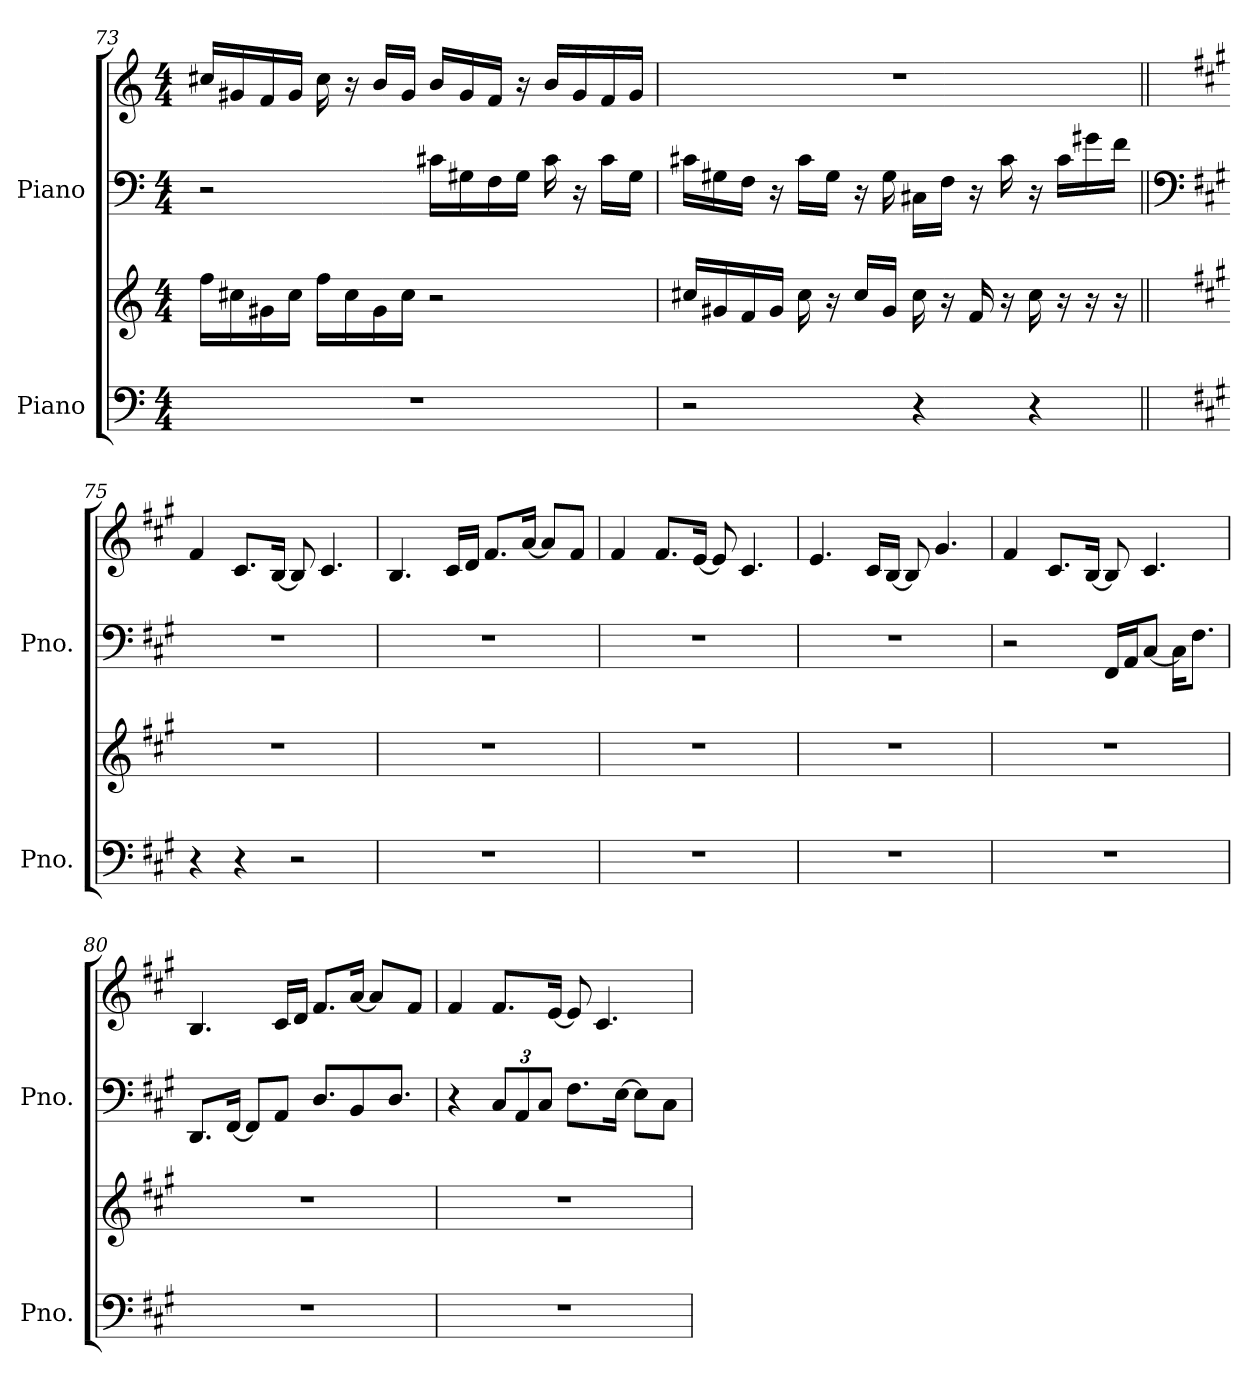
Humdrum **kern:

**kern	**kern	**kern	**kern
*part2	*part2	*part1	*part1
*staff4	*staff3	*staff2	*staff1
*I"Piano	*	*I"Piano	*
*I'Pno.	*	*I'Pno.	*
!!LO:PB:g=z
*clefF4	*clefG2	*clefF4	*clefG2
*k[]	*k[]	*k[]	*k[]
*M4/4	*M4/4	*M4/4	*M4/4
=73	=73	=73	=73
1r	16ff\LL	2r	16cc#X/LL
.	16cc#X\	.	16g#X/
.	16g#X\	.	16f/
.	16cc#\JJ	.	16g#/JJ
.	16ff\LL	.	16cc#\
.	16cc#\	.	16r
.	16g#\	.	16b/LL
.	16cc#\JJ	.	16g#/JJ
.	2r	16c#X\LL	16b/LL
.	.	16G#X\	16g#/
.	.	16F\	16f/JJ
.	.	16G#\JJ	16r
.	.	16c#\	16b/LL
.	.	16r	16g#/
.	.	16c#\LL	16f/
.	.	16G#\JJ	16g#/JJ
=74	=74	=74	=74
2r	16cc#X/LL	16c#X\LL	1r
.	16g#X/	16G#X\	.
.	16f/	16F\JJ	.
.	16g#/JJ	16r	.
.	16cc#\	16c#\LL	.
.	16r	16G#\JJ	.
.	16cc#/LL	16r	.
.	16g#/JJ	16G#\	.
4r	16cc#\	16C#X\LL	.
.	16r	16F\JJ	.
.	16f/	16r	.
.	16r	16c#\	.
4r	16cc#\	16r	.
.	16r	16c#\LL	.
.	16r	16g#X\	.
.	16r	16f\JJ	.
!!LO:LB:g=z
=75||	=75||	=75||	=75||
*	*	*clefF4	*
*k[f#c#g#]	*k[f#c#g#]	*k[f#c#g#]	*k[f#c#g#]
4r	1r	1r	4f#/
4r	.	.	8.c#/L
.	.	.	[16B/Jk
2r	.	.	8B/]
.	.	.	4.c#/
=76	=76	=76	=76
1r	1r	1r	4.B/
.	.	.	16c#/LL
.	.	.	16d/JJ
.	.	.	8.f#/L
.	.	.	[16a/Jk
.	.	.	8a/L]
.	.	.	8f#/J
=77	=77	=77	=77
1r	1r	1r	4f#/
.	.	.	8.f#/L
.	.	.	[16e/Jk
.	.	.	8e/]
.	.	.	4.c#/
=78	=78	=78	=78
1r	1r	1r	4.e/
.	.	.	16c#/LL
.	.	.	[16B/JJ
.	.	.	8B/]
.	.	.	4.g#/
=79	=79	=79	=79
1r	1r	2r	4f#/
.	.	.	8.c#/L
.	.	.	[16B/Jk
.	.	16FF#/LL	8B/]
.	.	16AA/J	.
.	.	[8C#/J	4.c#/
.	.	16C#\KL]	.
.	.	8.F#\J	.
!!LO:LB:g=z
=80	=80	=80	=80
1r	1r	8.DD/L	4.B/
.	.	[16FF#/Jk	.
.	.	8FF#/L]	.
.	.	8AA/J	16c#/LL
.	.	.	16d/JJ
.	.	8.D/L	8.f#/L
.	.	8BB/	[16a/Jk
.	.	.	8a/L]
.	.	8.D/J	.
.	.	.	8f#/J
=81	=81	=81	=81
1r	1r	4r	4f#/
*	*	*Xbrackettup	*
.	.	12C#/L	8.f#/L
.	.	12AA/	.
.	.	12C#/J	.
.	.	.	[16e/Jk
.	.	8.F#\L	8e/]
.	.	.	4.c#/
.	.	[16E\Jk	.
.	.	8E\L]	.
.	.	8C#\J	.
=	=	=	=
*-	*-	*-	*-
